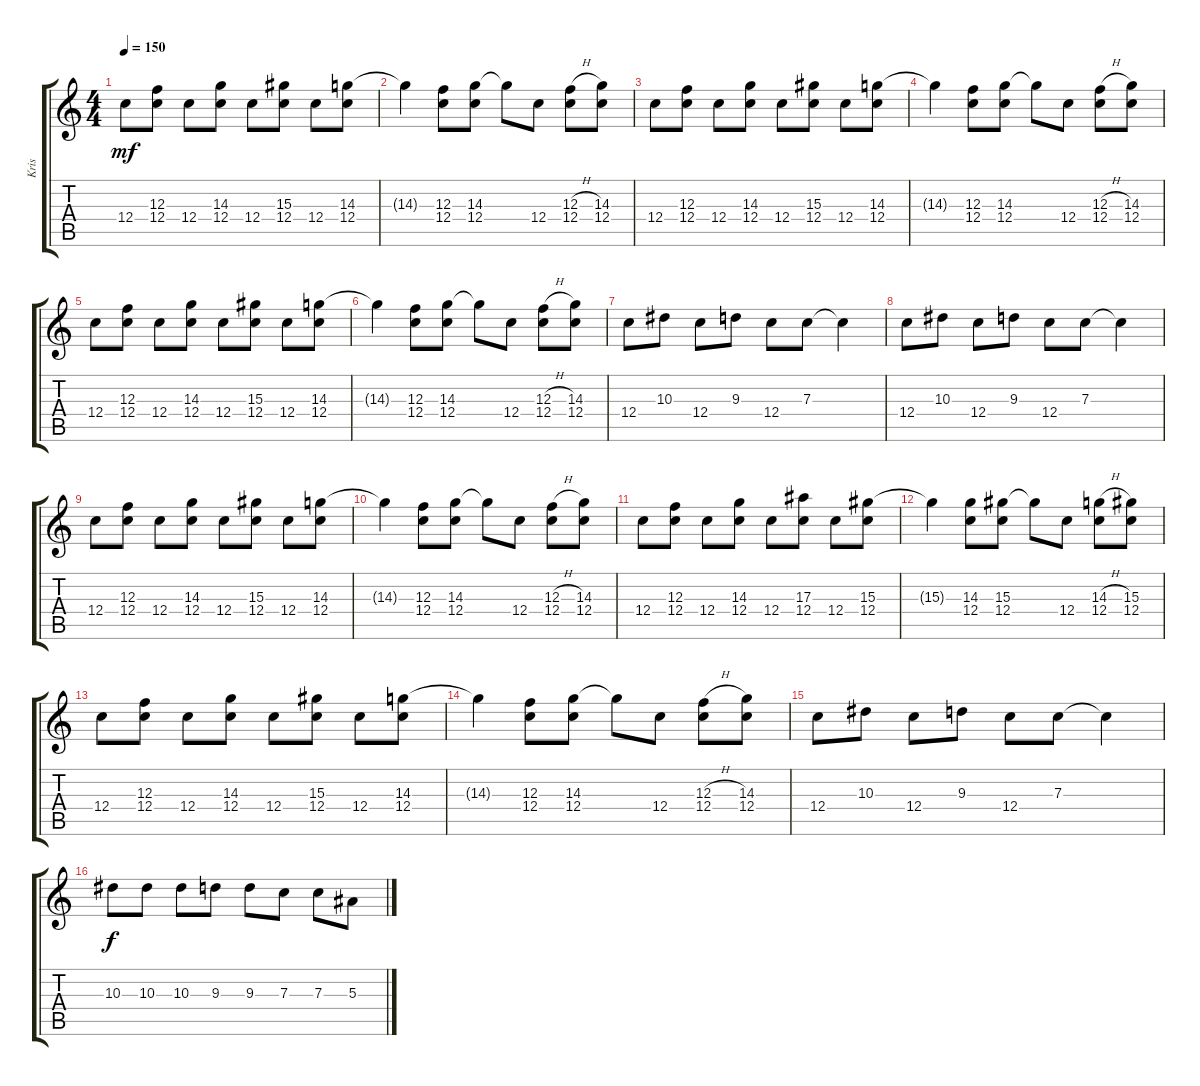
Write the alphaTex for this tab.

\track ("Kris" "Kris") {instrument distortionguitar}
\staff {score tabs}
\tuning (D4 A3 F3 C3 G2 C2) {hide}
\ts (4 4)
\tempo 150
\clef g2
\ks c
12.4.8{dy mf balance 0} (12.3 12.4).8 12.4.8 (14.3 12.4).8 12.4.8 (15.3 12.4).8 12.4.8 (14.3 12.4).8 |
14.3{t}.4 (12.3 12.4).8 (14.3 12.4).8 14.3{t}.8 12.4.8 (12.3{h} 12.4).8 (14.3 12.4).8 |
12.4.8 (12.3 12.4).8 12.4.8 (14.3 12.4).8 12.4.8 (15.3 12.4).8 12.4.8 (14.3 12.4).8 |
14.3{t}.4 (12.3 12.4).8 (14.3 12.4).8 14.3{t}.8 12.4.8 (12.3{h} 12.4).8 (14.3 12.4).8 |
12.4.8 (12.3 12.4).8 12.4.8 (14.3 12.4).8 12.4.8 (15.3 12.4).8 12.4.8 (14.3 12.4).8 |
14.3{t}.4 (12.3 12.4).8 (14.3 12.4).8 14.3{t}.8 12.4.8 (12.3{h} 12.4).8 (14.3 12.4).8 |
12.4.8 10.3.8 12.4.8 9.3.8 12.4.8 7.3.8 7.3{t}.4 |
12.4.8 10.3.8 12.4.8 9.3.8 12.4.8 7.3.8 7.3{t}.4 |
12.4.8 (12.3 12.4).8 12.4.8 (14.3 12.4).8 12.4.8 (15.3 12.4).8 12.4.8 (14.3 12.4).8 |
14.3{t}.4 (12.3 12.4).8 (14.3 12.4).8 14.3{t}.8 12.4.8 (12.3{h} 12.4).8 (14.3 12.4).8 |
12.4.8 (12.3 12.4).8 12.4.8 (14.3 12.4).8 12.4.8 (17.3 12.4).8 12.4.8 (15.3 12.4).8 |
15.3{t}.4 (14.3 12.4).8 (15.3 12.4).8 15.3{t}.8 12.4.8 (14.3{h} 12.4).8 (15.3 12.4).8 |
12.4.8 (12.3 12.4).8 12.4.8 (14.3 12.4).8 12.4.8 (15.3 12.4).8 12.4.8 (14.3 12.4).8 |
14.3{t}.4 (12.3 12.4).8 (14.3 12.4).8 14.3{t}.8 12.4.8 (12.3{h} 12.4).8 (14.3 12.4).8 |
12.4.8 10.3.8 12.4.8 9.3.8 12.4.8 7.3.8 7.3{t}.4 |
10.3.8{dy f} 10.3.8 10.3.8 9.3.8 9.3.8 7.3.8 7.3.8 5.3.8
